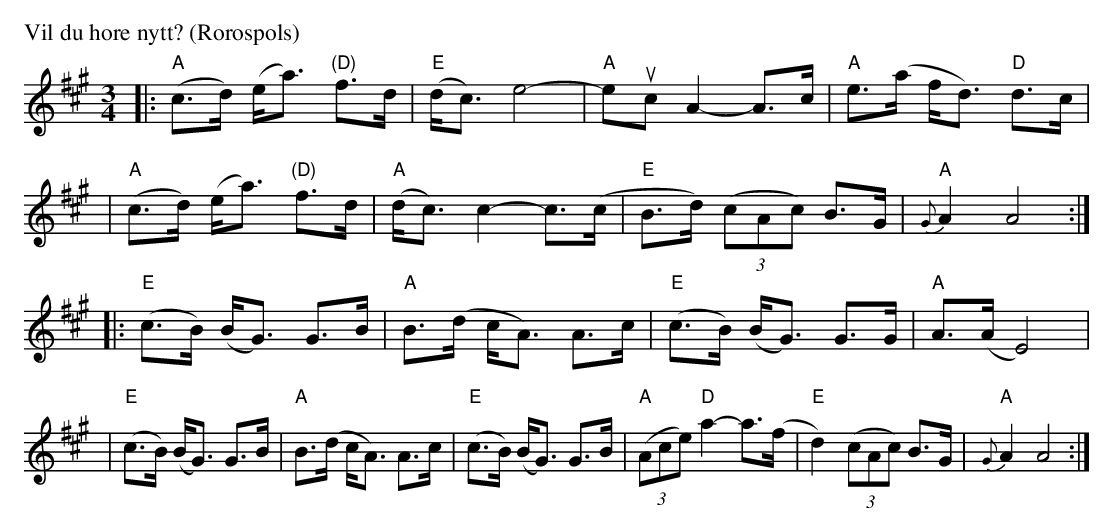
X:1
P: Vil du h\ore nytt? (R\orospols)
M:3/4
L:1/8
K:A
|: "A"(c>d) (e<a) "(D)"f>d \
| "E"(d<c) e4- \
| "A"euc A2- A>c \
| "A"e>(a f<d) "D"d>c |
| "A"(c>d) (e<a) "(D)"f>d \
| "A"(d<c) c2- c>(c \
| "E"B>d) ((3cAc) B>G \
| "A"{G}A2 A4 :|
|: "E"(c>B) (B<G) G>B \
| "A"B>(d c<A) A>c \
| "E"(c>B) (B<G) G>G \
| "A"A>(A E4) |
| "E"(c>B) (B<G) G>B \
| "A"B>(d c<A) A>c \
| "E"(c>B) (B<G) G>B \
| "A"((3Ace) "D"a2- a>(f \
| "E"d2) ((3cAc) B>G \
| "A"{G}A2 A4 :|
